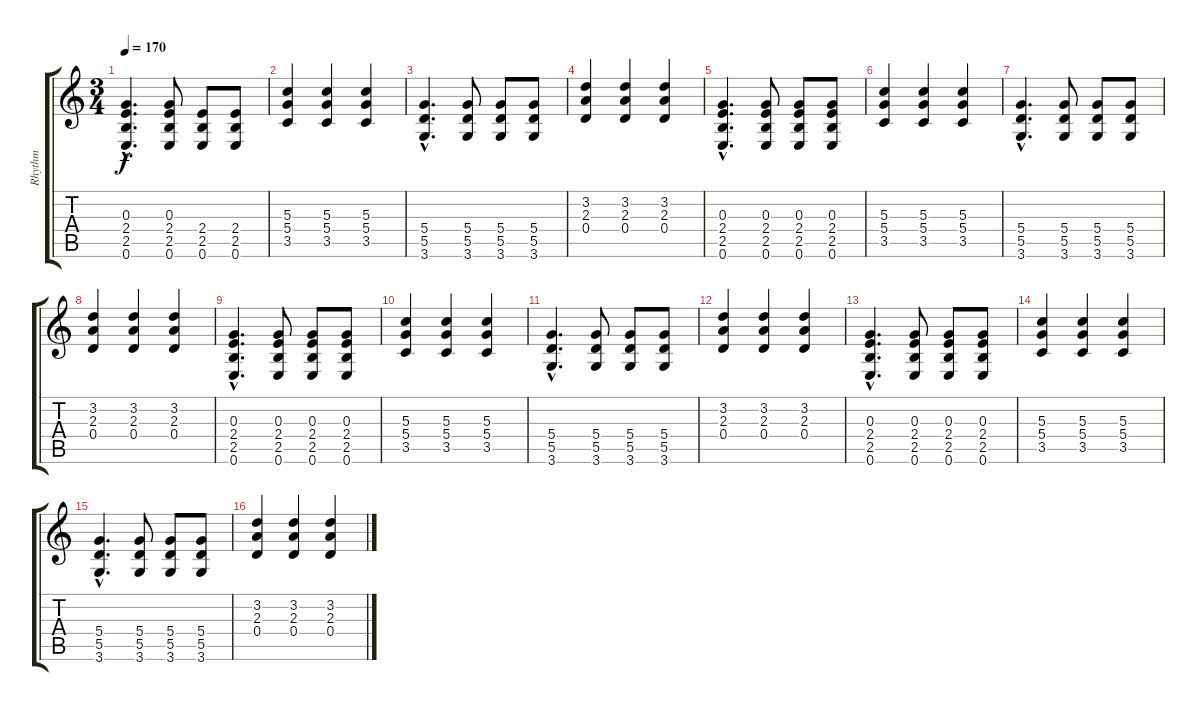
\track ("Rhythm" "Rhythm") {instrument distortionguitar}
\staff {score tabs}
\tuning (E4 B3 G3 D3 A2 E2) {hide}
\ts (3 4)
\tempo 170
\clef g2
\ks c
(0.3{hac} 2.4{hac} 2.5{hac} 0.6{hac}).4{d dy f} (0.3 2.4 2.5 0.6).8 (2.4 2.5 0.6).8 (2.4 2.5 0.6).8 |
(5.3 5.4 3.5).4 (5.3 5.4 3.5).4 (5.3 5.4 3.5).4 |
(5.4{hac} 5.5{hac} 3.6{hac}).4{d} (5.4 5.5 3.6).8 (5.4 5.5 3.6).8 (5.4 5.5 3.6).8 |
(3.2 2.3 0.4).4 (3.2 2.3 0.4).4 (3.2 2.3 0.4).4 |
(0.3{hac} 2.4{hac} 2.5{hac} 0.6{hac}).4{d} (0.3 2.4 2.5 0.6).8 (0.3 2.4 2.5 0.6).8 (0.3 2.4 2.5 0.6).8 |
(5.3 5.4 3.5).4 (5.3 5.4 3.5).4 (5.3 5.4 3.5).4 |
(5.4{hac} 5.5{hac} 3.6{hac}).4{d} (5.4 5.5 3.6).8 (5.4 5.5 3.6).8 (5.4 5.5 3.6).8 |
(3.2 2.3 0.4).4 (3.2 2.3 0.4).4 (3.2 2.3 0.4).4 |
(0.3{hac} 2.4{hac} 2.5{hac} 0.6{hac}).4{d} (0.3 2.4 2.5 0.6).8 (0.3 2.4 2.5 0.6).8 (0.3 2.4 2.5 0.6).8 |
(5.3 5.4 3.5).4 (5.3 5.4 3.5).4 (5.3 5.4 3.5).4 |
(5.4{hac} 5.5{hac} 3.6{hac}).4{d} (5.4 5.5 3.6).8 (5.4 5.5 3.6).8 (5.4 5.5 3.6).8 |
(3.2 2.3 0.4).4 (3.2 2.3 0.4).4 (3.2 2.3 0.4).4 |
(0.3{hac} 2.4{hac} 2.5{hac} 0.6{hac}).4{d} (0.3 2.4 2.5 0.6).8 (0.3 2.4 2.5 0.6).8 (0.3 2.4 2.5 0.6).8 |
(5.3 5.4 3.5).4 (5.3 5.4 3.5).4 (5.3 5.4 3.5).4 |
(5.4{hac} 5.5{hac} 3.6{hac}).4{d} (5.4 5.5 3.6).8 (5.4 5.5 3.6).8 (5.4 5.5 3.6).8 |
(3.2 2.3 0.4).4 (3.2 2.3 0.4).4 (3.2 2.3 0.4).4
